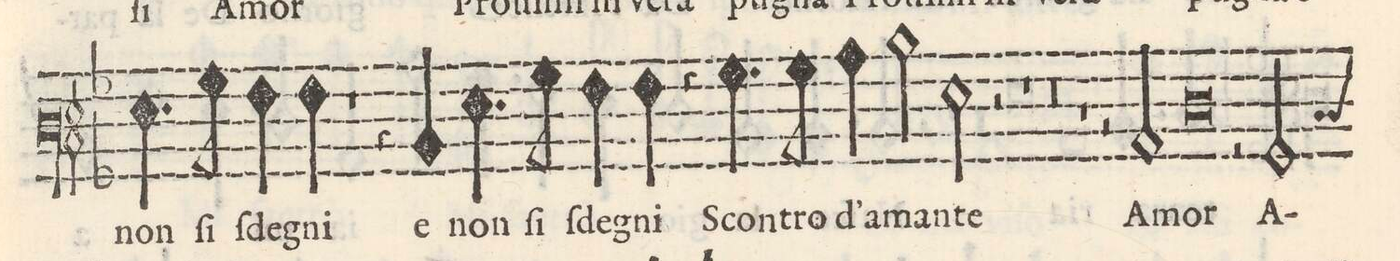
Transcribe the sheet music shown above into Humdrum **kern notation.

**kern	**text
*I"BASSO	*
*clefF3	*
*k[b-]	*
*met(c)	*
*M4/4	*
4.G\	e non
8B-\	ſi
4A\	ſde-
4A\	-gni
=98-	=98-
1r	.
=99-	=99-
4r	.
4D/	e
4.G\	non
8B-\	ſi
=100-	=100-
4A\	ſde-
4A\	-gni
4r	.
4.B-\	Scon-
=101-	=101-
8B-\	-tro
4c\	d'a-
2d\	-man-
=102-	=102-
2G\	-te
2r	.
=103-	=103-
1r	.
=104-	=104-
0r	.
=105-	=105-
=106-	=106-
1r	.
=107-	=107-
2r	.
2C/	A-
=108-	=108-
0F	-mor
=109-	=109-
=110-	=110-
2r	.
2BB-/	A-
=111-	=111-
*-	*-
